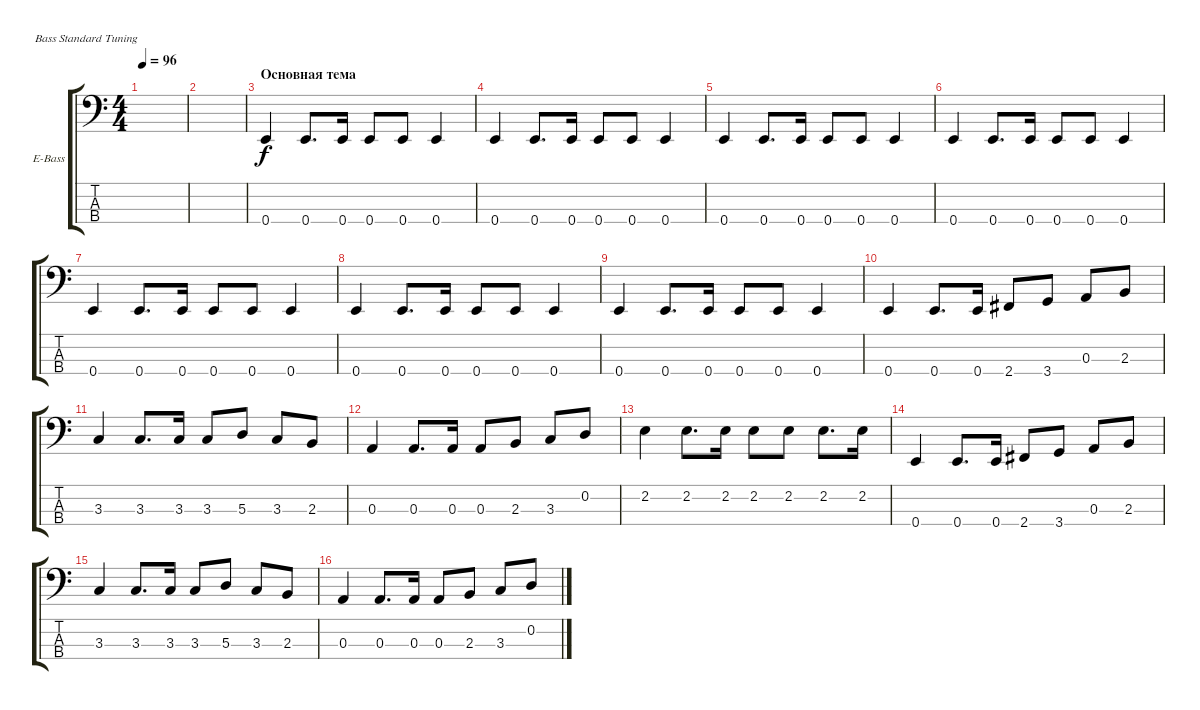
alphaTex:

\bracketExtendMode groupsimilarinstruments
\firstSystemTrackNameOrientation horizontal
\otherSystemsTrackNameOrientation horizontal
\track ("Electric Bass" "E-Bass") {instrument electricbassfinger}
\staff {score tabs}
\tuning (G2 D2 A1 E1)
\ts (4 4)
\tempo 96
\clef f4
\ks c
|
|
\section ("" "Основная тема")
0.4.4 0.4.8{d} 0.4.16 0.4.8 0.4.8 0.4.4 |
0.4.4 0.4.8{d} 0.4.16 0.4.8 0.4.8 0.4.4 |
0.4.4 0.4.8{d} 0.4.16 0.4.8 0.4.8 0.4.4 |
0.4.4 0.4.8{d} 0.4.16 0.4.8 0.4.8 0.4.4 |
0.4.4 0.4.8{d} 0.4.16 0.4.8 0.4.8 0.4.4 |
0.4.4 0.4.8{d} 0.4.16 0.4.8 0.4.8 0.4.4 |
0.4.4 0.4.8{d} 0.4.16 0.4.8 0.4.8 0.4.4 |
0.4.4 0.4.8{d} 0.4.16 2.4.8 3.4.8 0.3.8 2.3.8 |
3.3.4 3.3.8{d} 3.3.16 3.3.8 5.3.8 3.3.8 2.3.8 |
0.3.4 0.3.8{d} 0.3.16 0.3.8 2.3.8 3.3.8 0.2.8 |
2.2.4 2.2.8{d} 2.2.16 2.2.8 2.2.8 2.2.8{d} 2.2.16 |
0.4.4 0.4.8{d} 0.4.16 2.4.8 3.4.8 0.3.8 2.3.8 |
3.3.4 3.3.8{d} 3.3.16 3.3.8 5.3.8 3.3.8 2.3.8 |
0.3.4 0.3.8{d} 0.3.16 0.3.8 2.3.8 3.3.8 0.2.8
